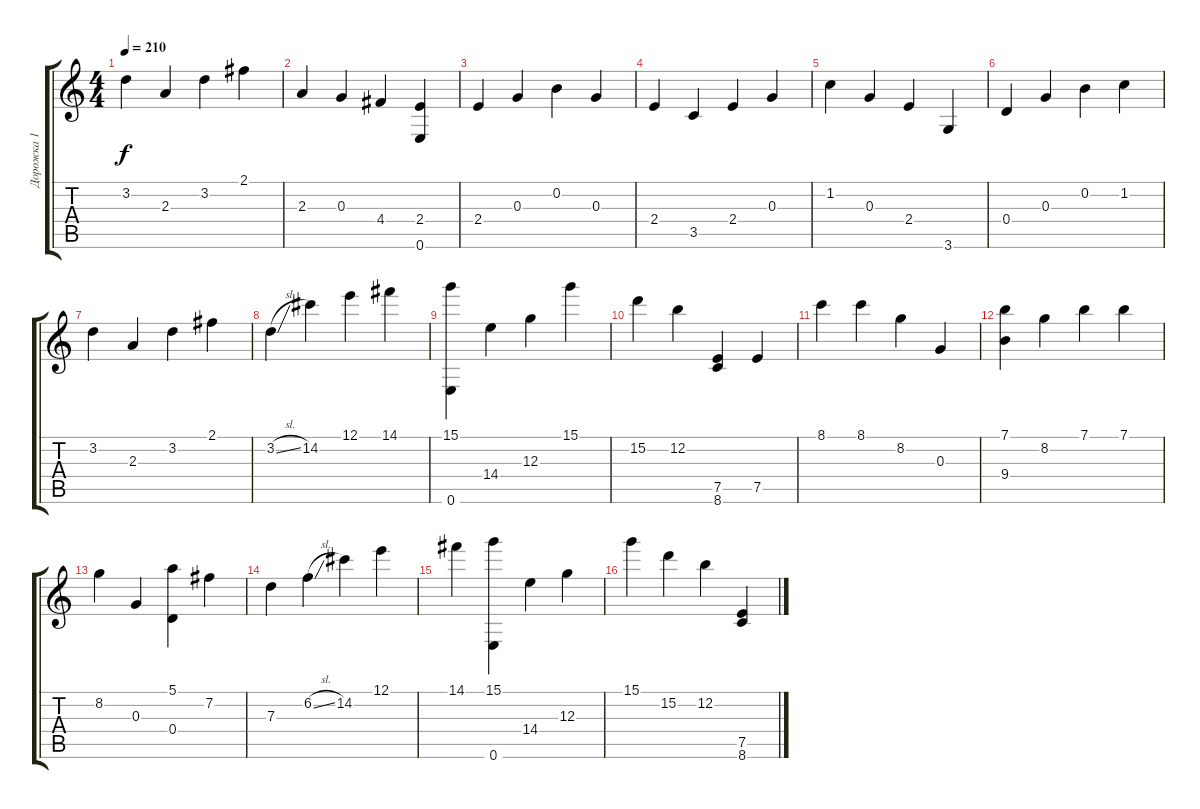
\track ("Дорожка 1" "Дорожка 1") {instrument acousticguitarsteel}
\staff {score tabs}
\tuning (E4 B3 G3 D3 A2 E2) {hide}
\ts (4 4)
\tempo 210
\clef g2
\ks c
3.2.4{dy f} 2.3.4 3.2.4 2.1.4 |
2.3.4 0.3.4 4.4.4 (2.4 0.6).4 |
2.4.4 0.3.4 0.2.4 0.3.4 |
2.4.4 3.5.4 2.4.4 0.3.4 |
1.2.4 0.3.4 2.4.4 3.6.4 |
0.4.4 0.3.4 0.2.4 1.2.4 |
3.2.4 2.3.4 3.2.4 2.1.4 |
3.2{sl}.4 14.2.4 12.1.4 14.1.4 |
(15.1 0.6).4 14.4.4 12.3.4 15.1.4 |
15.2.4 12.2.4 (7.5 8.6).4 7.5.4 |
8.1.4 8.1.4 8.2.4 0.3.4 |
(7.1 9.4).4 8.2.4 7.1.4 7.1.4 |
8.2.4 0.3.4 (5.1 0.4).4 7.2.4 |
7.3.4 6.2{sl}.4 14.2.4 12.1.4 |
14.1.4 (15.1 0.6).4 14.4.4 12.3.4 |
15.1.4 15.2.4 12.2.4 (7.5 8.6).4
